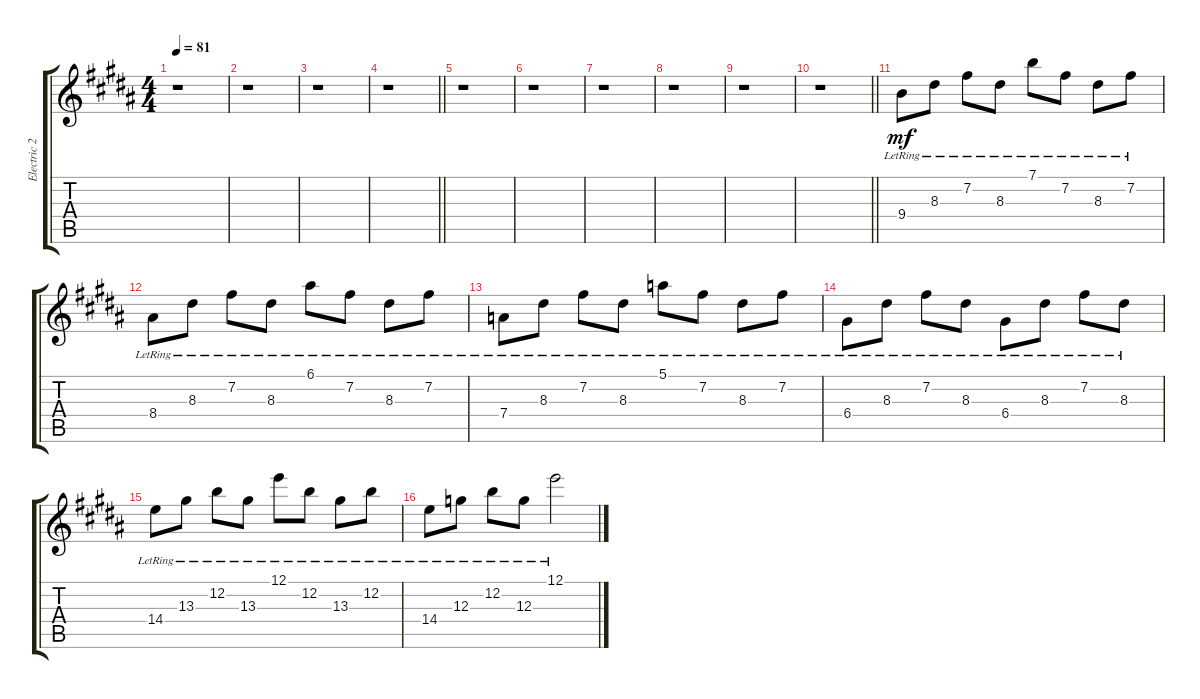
\track ("Electric 2" "Electric 2") {instrument acousticguitarsteel}
\staff {score tabs}
\tuning (E4 B3 G3 D3 A2 E2) {hide}
\ts (4 4)
\tempo 81
\clef g2
\ks b
r.1{dy mf} |
r.1 |
r.1 |
\barLineRight lightlight
r.1 |
r.1 |
r.1 |
r.1 |
r.1 |
r.1 |
\barLineRight lightlight
r.1 |
9.4{lr}.8 8.3{lr}.8 7.2{lr}.8 8.3{lr}.8 7.1{lr}.8 7.2{lr}.8 8.3{lr}.8 7.2{lr}.8 |
8.4{lr}.8 8.3{lr}.8 7.2{lr}.8 8.3{lr}.8 6.1{lr}.8 7.2{lr}.8 8.3{lr}.8 7.2{lr}.8 |
7.4{lr}.8 8.3{lr}.8 7.2{lr}.8 8.3{lr}.8 5.1{lr}.8 7.2{lr}.8 8.3{lr}.8 7.2{lr}.8 |
6.4{lr}.8 8.3{lr}.8 7.2{lr}.8 8.3{lr}.8 6.4{lr}.8 8.3{lr}.8 7.2{lr}.8 8.3{lr}.8 |
14.4{lr}.8 13.3{lr}.8 12.2{lr}.8 13.3{lr}.8 12.1{lr}.8 12.2{lr}.8 13.3{lr}.8 12.2{lr}.8 |
14.4{lr}.8 12.3{lr}.8 12.2{lr}.8 12.3{lr}.8 12.1{lr}.2
